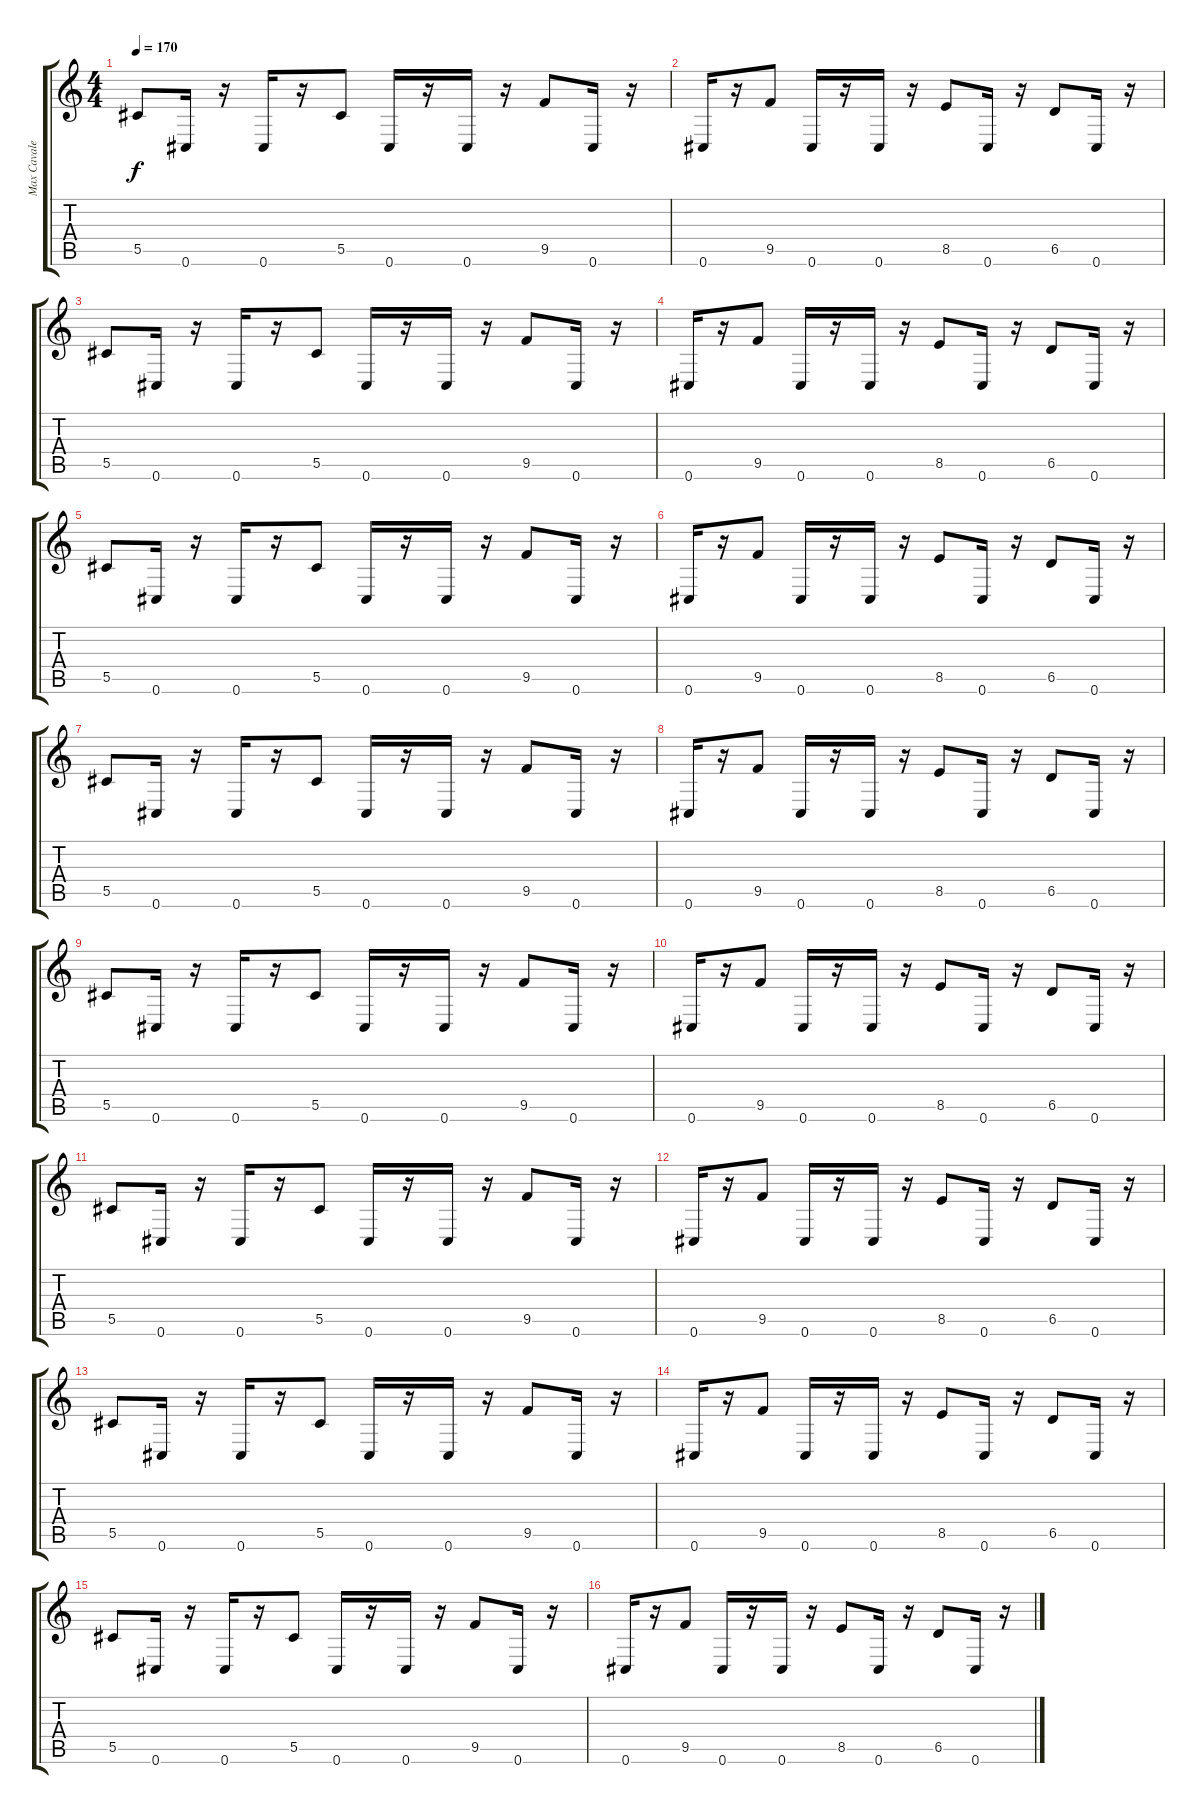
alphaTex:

\track ("Max Cavalera" "Max Cavale") {instrument overdrivenguitar}
\staff {score tabs}
\tuning (Eb4 Bb3 Gb3 Db3 Ab2 Db2) {hide}
\ts (4 4)
\tempo 170
\clef g2
\ks c
5.5.8{dy f} 0.6.16 r.16 0.6.16 r.16 5.5.8 0.6.16 r.16 0.6.16 r.16 9.5.8 0.6.16 r.16 |
0.6.16 r.16 9.5.8 0.6.16 r.16 0.6.16 r.16 8.5.8 0.6.16 r.16 6.5.8 0.6.16 r.16 |
5.5.8 0.6.16 r.16 0.6.16 r.16 5.5.8 0.6.16 r.16 0.6.16 r.16 9.5.8 0.6.16 r.16 |
0.6.16 r.16 9.5.8 0.6.16 r.16 0.6.16 r.16 8.5.8 0.6.16 r.16 6.5.8 0.6.16 r.16 |
5.5.8 0.6.16 r.16 0.6.16 r.16 5.5.8 0.6.16 r.16 0.6.16 r.16 9.5.8 0.6.16 r.16 |
0.6.16 r.16 9.5.8 0.6.16 r.16 0.6.16 r.16 8.5.8 0.6.16 r.16 6.5.8 0.6.16 r.16 |
5.5.8 0.6.16 r.16 0.6.16 r.16 5.5.8 0.6.16 r.16 0.6.16 r.16 9.5.8 0.6.16 r.16 |
0.6.16 r.16 9.5.8 0.6.16 r.16 0.6.16 r.16 8.5.8 0.6.16 r.16 6.5.8 0.6.16 r.16 |
5.5.8 0.6.16 r.16 0.6.16 r.16 5.5.8 0.6.16 r.16 0.6.16 r.16 9.5.8 0.6.16 r.16 |
0.6.16 r.16 9.5.8 0.6.16 r.16 0.6.16 r.16 8.5.8 0.6.16 r.16 6.5.8 0.6.16 r.16 |
5.5.8 0.6.16 r.16 0.6.16 r.16 5.5.8 0.6.16 r.16 0.6.16 r.16 9.5.8 0.6.16 r.16 |
0.6.16 r.16 9.5.8 0.6.16 r.16 0.6.16 r.16 8.5.8 0.6.16 r.16 6.5.8 0.6.16 r.16 |
5.5.8 0.6.16 r.16 0.6.16 r.16 5.5.8 0.6.16 r.16 0.6.16 r.16 9.5.8 0.6.16 r.16 |
0.6.16 r.16 9.5.8 0.6.16 r.16 0.6.16 r.16 8.5.8 0.6.16 r.16 6.5.8 0.6.16 r.16 |
5.5.8 0.6.16 r.16 0.6.16 r.16 5.5.8 0.6.16 r.16 0.6.16 r.16 9.5.8 0.6.16 r.16 |
0.6.16 r.16 9.5.8 0.6.16 r.16 0.6.16 r.16 8.5.8 0.6.16 r.16 6.5.8 0.6.16 r.16
